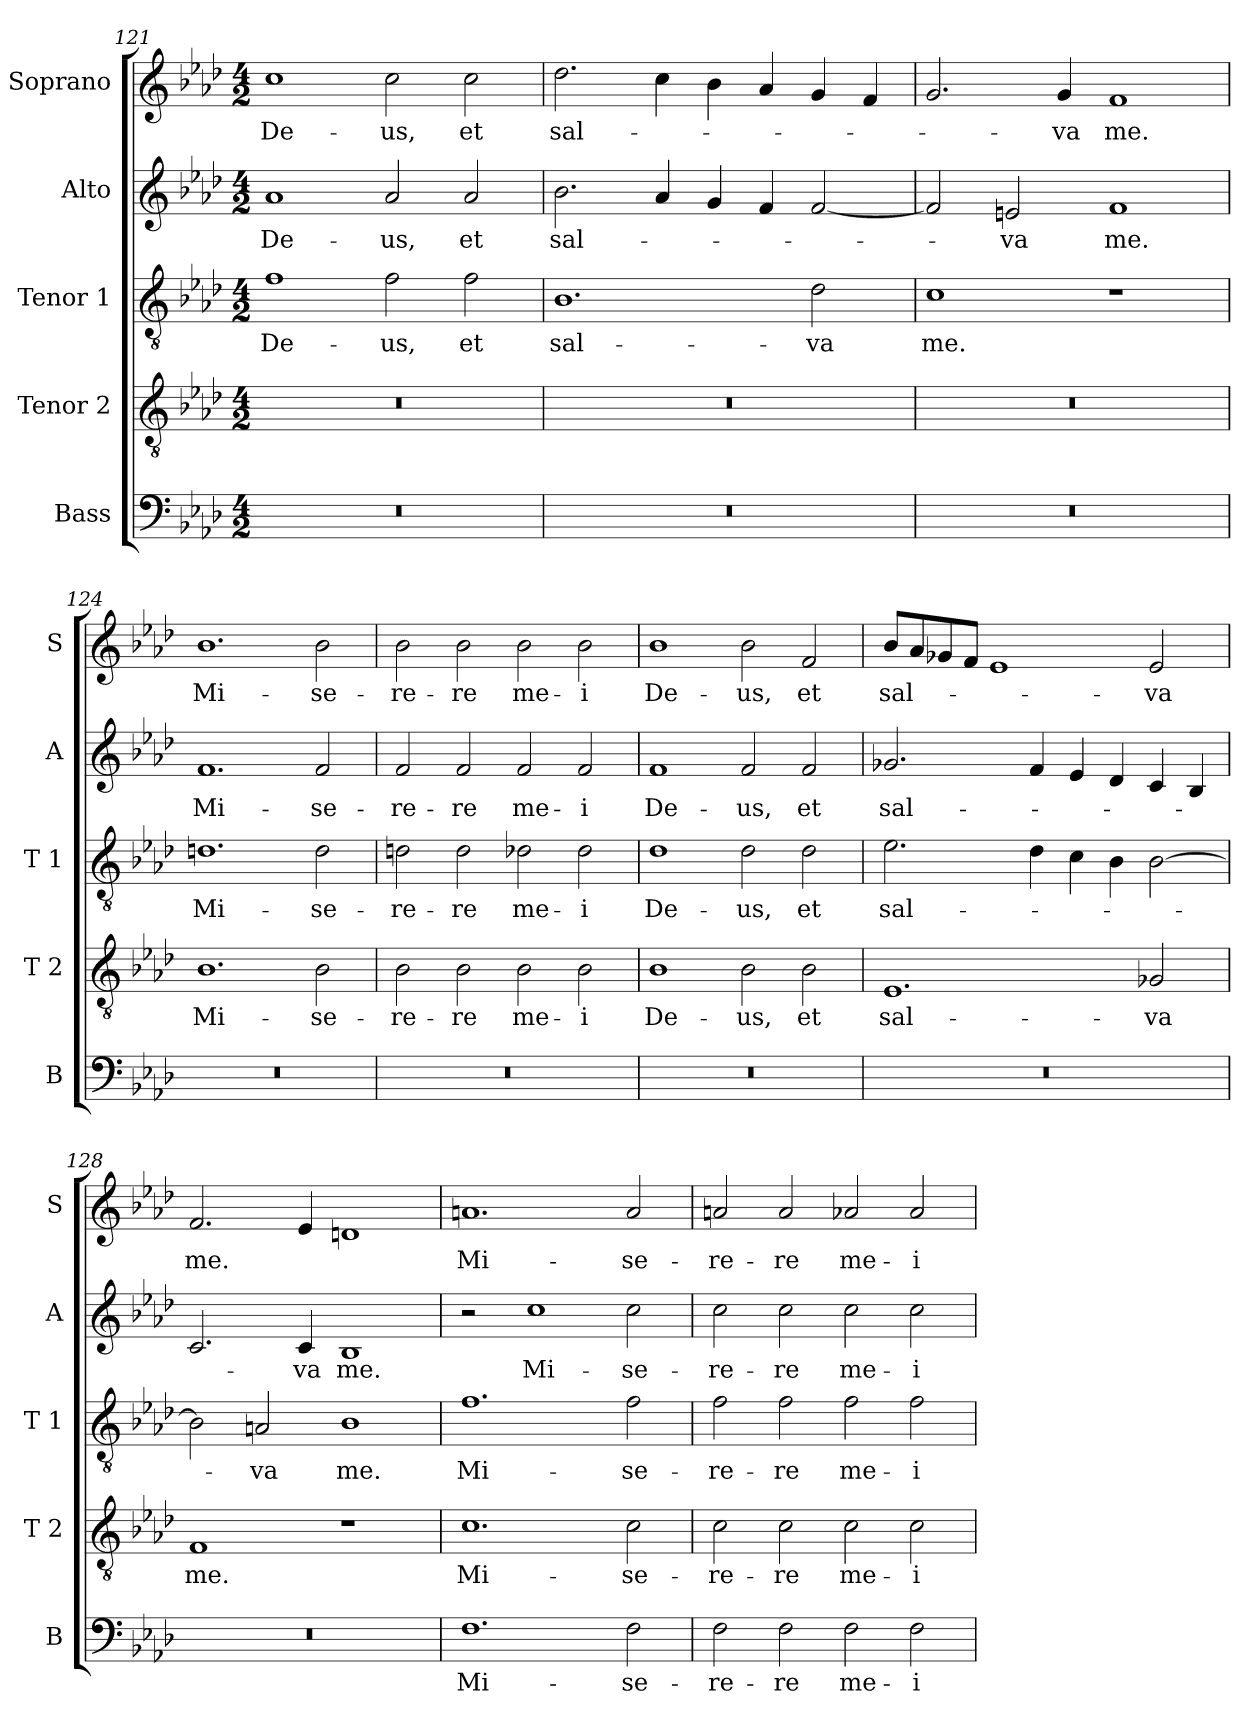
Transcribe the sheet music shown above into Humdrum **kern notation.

**kern	**text	**kern	**text	**kern	**text	**kern	**text	**kern	**text
*part5	*part5	*part4	*part4	*part3	*part3	*part2	*part2	*part1	*part1
*staff5	*staff5	*staff4	*staff4	*staff3	*staff3	*staff2	*staff2	*staff1	*staff1
*I"Bass	*	*I"Tenor 2	*	*I"Tenor 1	*	*I"Alto	*	*I"Soprano	*
*I'B	*	*I'T 2	*	*I'T 1	*	*I'A	*	*I'S	*
!!LO:PB:g=z
*clefF4	*	*clefGv2	*	*clefGv2	*	*clefG2	*	*clefG2	*
*k[b-e-a-d-]	*	*k[b-e-a-d-]	*	*k[b-e-a-d-]	*	*k[b-e-a-d-]	*	*k[b-e-a-d-]	*
*A-:	*	*A-:	*	*A-:	*	*A-:	*	*A-:	*
*M4/2	*	*M4/2	*	*M4/2	*	*M4/2	*	*M4/2	*
=121	=121	=121	=121	=121	=121	=121	=121	=121	=121
!	!	!	!	!	!LO:LY:b	!	!LO:LY:b	!	!LO:LY:b
0r	.	0r	.	1f	De-	1a-	De-	1cc	De-
!	!	!	!	!	!LO:LY:b	!	!LO:LY:b	!	!LO:LY:b
.	.	.	.	2f\	-us,	2a-/	-us,	2cc\	-us,
!	!	!	!	!	!LO:LY:b	!	!LO:LY:b	!	!LO:LY:b
.	.	.	.	2f\	et	2a-/	et	2cc\	et
=122	=122	=122	=122	=122	=122	=122	=122	=122	=122
!	!	!	!	!	!LO:LY:b	!	!LO:LY:b	!	!LO:LY:b
0r	.	0r	.	1.B-	sal-	2.b-\	sal-	2.dd-\	sal-
.	.	.	.	.	.	4a-/	.	4cc\	.
.	.	.	.	.	.	4g/	.	4b-\	.
.	.	.	.	.	.	4f/	.	4a-/	.
!	!	!	!	!	!LO:LY:b	!	!	!	!
.	.	.	.	2d-\	-va	[2f/	.	4g/	.
.	.	.	.	.	.	.	.	4f/	.
=123	=123	=123	=123	=123	=123	=123	=123	=123	=123
!	!	!	!	!	!LO:LY:b	!	!	!	!
0r	.	0r	.	1c	me.	2f/]	.	2.g/	.
!	!	!	!	!	!	!	!LO:LY:b	!	!
.	.	.	.	.	.	2en/	-va	.	.
!	!	!	!	!	!	!	!	!	!LO:LY:b
.	.	.	.	.	.	.	.	4g/	-va
!	!	!	!	!	!	!	!LO:LY:b	!	!LO:LY:b
.	.	.	.	1r	.	1f	me.	1f	me.
=124	=124	=124	=124	=124	=124	=124	=124	=124	=124
!	!	!	!LO:LY:b	!	!LO:LY:b	!	!LO:LY:b	!	!LO:LY:b
0r	.	1.B-	-Mi-	1.dn	Mi-	1.f	Mi-	1.b-	Mi-
!	!	!	!LO:LY:b	!	!LO:LY:b	!	!LO:LY:b	!	!LO:LY:b
.	.	2B-\	-se-	2d\	-se-	2f/	-se-	2b-\	-se-
=125	=125	=125	=125	=125	=125	=125	=125	=125	=125
!	!	!	!LO:LY:b	!	!LO:LY:b	!	!LO:LY:b	!	!LO:LY:b
0r	.	2B-\	-re-	2dn\	-re-	2f/	-re-	2b-\	-re-
!	!	!	!LO:LY:b	!	!LO:LY:b	!	!LO:LY:b	!	!LO:LY:b
.	.	2B-\	-re	2d\	-re	2f/	-re	2b-\	-re
!	!	!	!LO:LY:b	!	!LO:LY:b	!	!LO:LY:b	!	!LO:LY:b
.	.	2B-\	me-	2d-X\	me-	2f/	me-	2b-\	me-
!	!	!	!LO:LY:b	!	!LO:LY:b	!	!LO:LY:b	!	!LO:LY:b
.	.	2B-\	-i	2d-\	-i	2f/	-i	2b-\	-i
!!LO:LB:g=z
=126	=126	=126	=126	=126	=126	=126	=126	=126	=126
!	!	!	!LO:LY:b	!	!LO:LY:b	!	!LO:LY:b	!	!LO:LY:b
0r	.	1B-	De-	1d-	De-	1f	De-	1b-	De-
!	!	!	!LO:LY:b	!	!LO:LY:b	!	!LO:LY:b	!	!LO:LY:b
.	.	2B-\	-us,	2d-\	-us,	2f/	-us,	2b-\	-us,
!	!	!	!LO:LY:b	!	!LO:LY:b	!	!LO:LY:b	!	!LO:LY:b
.	.	2B-\	et	2d-\	et	2f/	et	2f/	et
=127	=127	=127	=127	=127	=127	=127	=127	=127	=127
!	!	!	!LO:LY:b	!	!LO:LY:b	!	!LO:LY:b	!	!LO:LY:b
0r	.	1.E-	sal-	2.e-\	sal-	2.g-X/	sal-	8b-/L	sal-
.	.	.	.	.	.	.	.	8a-/	.
.	.	.	.	.	.	.	.	8g-X/	.
.	.	.	.	.	.	.	.	8f/J	.
.	.	.	.	.	.	.	.	1e-	.
.	.	.	.	4d-\	.	4f/	.	.	.
.	.	.	.	4c\	.	4e-/	.	.	.
.	.	.	.	4B-\	.	4d-/	.	.	.
!	!	!	!LO:LY:b	!	!	!	!	!	!LO:LY:b
.	.	2G-X/	-va	[2B-\	.	4c/	.	2e-/	-va
.	.	.	.	.	.	4B-/	.	.	.
=128	=128	=128	=128	=128	=128	=128	=128	=128	=128
!	!	!	!LO:LY:b	!	!	!	!	!	!LO:LY:b
0r	.	1F	me.	2B-\]	.	2.c/	.	2.f/	me.
!	!	!	!	!	!LO:LY:b	!	!	!	!
.	.	.	.	2An/	-va	.	.	.	.
!	!	!	!	!	!	!	!LO:LY:b	!	!
.	.	.	.	.	.	4c/	-va	4e-/	.
!	!	!	!	!	!LO:LY:b	!	!LO:LY:b	!	!
.	.	1r	.	1B-	me.	1B-	me.	1dn	.
=129	=129	=129	=129	=129	=129	=129	=129	=129	=129
!	!LO:LY:b	!	!LO:LY:b	!	!LO:LY:b	!	!	!	!LO:LY:b
1.F	Mi-	1.c	Mi-	1.f	Mi-	2r	.	1.an	Mi-
!	!	!	!	!	!	!	!LO:LY:b	!	!
.	.	.	.	.	.	1cc	Mi-	.	.
!	!LO:LY:b	!	!LO:LY:b	!	!LO:LY:b	!	!LO:LY:b	!	!LO:LY:b
2F\	-se-	2c\	-se-	2f\	-se-	2cc\	-se-	2a/	-se-
=130	=130	=130	=130	=130	=130	=130	=130	=130	=130
!	!LO:LY:b	!	!LO:LY:b	!	!LO:LY:b	!	!LO:LY:b	!	!LO:LY:b
2F\	-re-	2c\	-re-	2f\	-re-	2cc\	-re-	2an/	-re-
!	!LO:LY:b	!	!LO:LY:b	!	!LO:LY:b	!	!LO:LY:b	!	!LO:LY:b
2F\	-re	2c\	-re	2f\	-re	2cc\	-re	2a/	-re
!	!LO:LY:b	!	!LO:LY:b	!	!LO:LY:b	!	!LO:LY:b	!	!LO:LY:b
2F\	me-	2c\	me-	2f\	me-	2cc\	me-	2a-X/	me-
!	!LO:LY:b	!	!LO:LY:b	!	!LO:LY:b	!	!LO:LY:b	!	!LO:LY:b
2F\	-i	2c\	-i	2f\	-i	2cc\	-i	2a-/	-i
=	=	=	=	=	=	=	=	=	=
*-	*-	*-	*-	*-	*-	*-	*-	*-	*-
